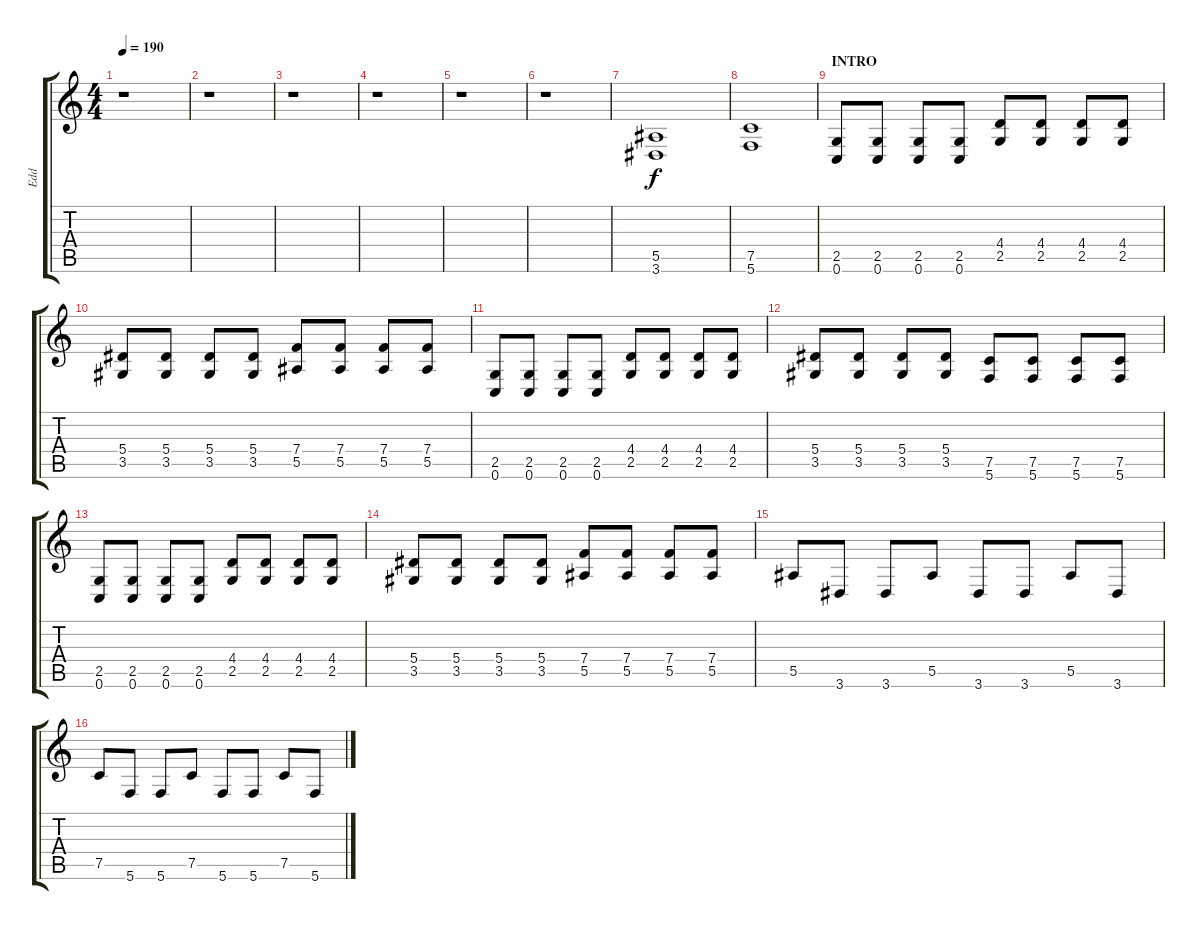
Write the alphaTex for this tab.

\track ("Edd" "Edd") {instrument distortionguitar}
\staff {score tabs}
\tuning (C4 G3 Eb3 Bb2 F2 C2) {hide}
\ts (4 4)
\tempo 190
\clef g2
\ks c
r.1{dy f instrument distortionguitar} |
r.1 |
r.1 |
r.1 |
r.1 |
r.1 |
(5.5 3.6).1 |
(7.5 5.6).1 |
\section ("" "INTRO")
(2.5 0.6).8 (2.5 0.6).8 (2.5 0.6).8 (2.5 0.6).8 (4.4 2.5).8 (4.4 2.5).8 (4.4 2.5).8 (4.4 2.5).8 |
(5.4 3.5).8 (5.4 3.5).8 (5.4 3.5).8 (5.4 3.5).8 (7.4 5.5).8 (7.4 5.5).8 (7.4 5.5).8 (7.4 5.5).8 |
(2.5 0.6).8 (2.5 0.6).8 (2.5 0.6).8 (2.5 0.6).8 (4.4 2.5).8 (4.4 2.5).8 (4.4 2.5).8 (4.4 2.5).8 |
(5.4 3.5).8 (5.4 3.5).8 (5.4 3.5).8 (5.4 3.5).8 (7.5 5.6).8 (7.5 5.6).8 (7.5 5.6).8 (7.5 5.6).8 |
(2.5 0.6).8 (2.5 0.6).8 (2.5 0.6).8 (2.5 0.6).8 (4.4 2.5).8 (4.4 2.5).8 (4.4 2.5).8 (4.4 2.5).8 |
(5.4 3.5).8 (5.4 3.5).8 (5.4 3.5).8 (5.4 3.5).8 (7.4 5.5).8 (7.4 5.5).8 (7.4 5.5).8 (7.4 5.5).8 |
5.5.8 3.6.8 3.6.8 5.5.8 3.6.8 3.6.8 5.5.8 3.6.8 |
7.5.8 5.6.8 5.6.8 7.5.8 5.6.8 5.6.8 7.5.8 5.6.8
